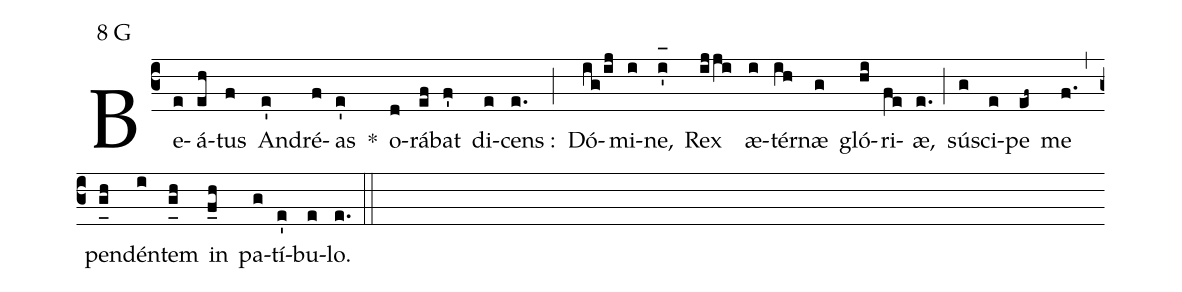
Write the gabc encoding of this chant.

mode:8 G;
%%
(c3) Be(e)á(eh)tus(f) An(e')dré(f)as(e') *() o(d)rá(ef)bat(f') di(e)cens :(e.) (;) Dó(ig/ij)mi(i)ne,(i'_[oh:h]) Rex(ijji) æ(i)tér(ih)næ(g) gló(hi)ri(fe)æ,(e.) (;) sús(g)ci(e)pe(ef~) me(f.) (,) pen(g_[uh:l]h)dén(i)tem(g_[uh:l]h) in(f_h) pa(g)tí(e')bu(e)lo.(e.) (::)
